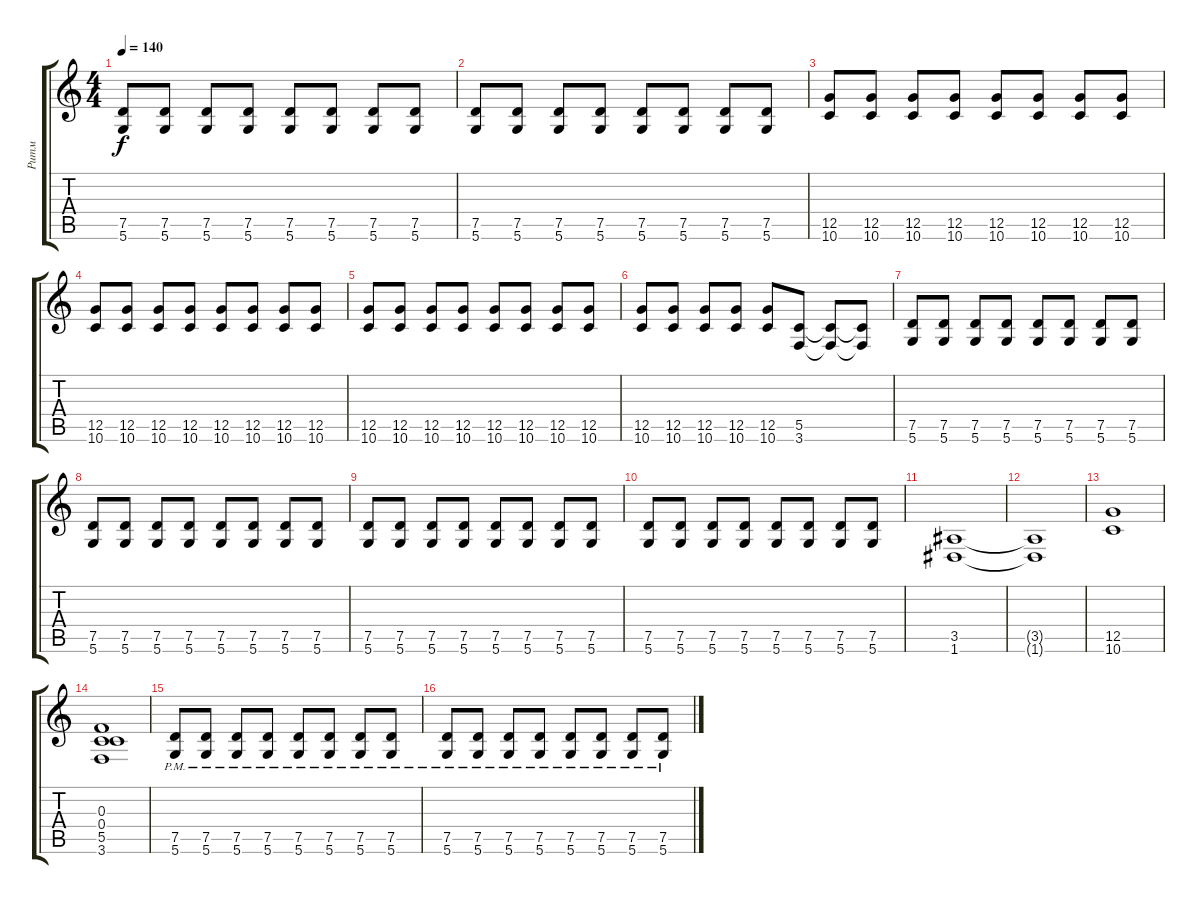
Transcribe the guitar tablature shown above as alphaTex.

\track ("Ритм" "Ритм") {instrument distortionguitar}
\staff {score tabs}
\tuning (D4 A3 F3 C3 G2 D2) {hide}
\ts (4 4)
\tempo 140
\clef g2
\ks c
(7.5 5.6).8{dy f} (7.5 5.6).8 (7.5 5.6).8 (7.5 5.6).8 (7.5 5.6).8 (7.5 5.6).8 (7.5 5.6).8 (7.5 5.6).8 |
(7.5 5.6).8 (7.5 5.6).8 (7.5 5.6).8 (7.5 5.6).8 (7.5 5.6).8 (7.5 5.6).8 (7.5 5.6).8 (7.5 5.6).8 |
(12.5 10.6).8 (12.5 10.6).8 (12.5 10.6).8 (12.5 10.6).8 (12.5 10.6).8 (12.5 10.6).8 (12.5 10.6).8 (12.5 10.6).8 |
(12.5 10.6).8 (12.5 10.6).8 (12.5 10.6).8 (12.5 10.6).8 (12.5 10.6).8 (12.5 10.6).8 (12.5 10.6).8 (12.5 10.6).8 |
(12.5 10.6).8 (12.5 10.6).8 (12.5 10.6).8 (12.5 10.6).8 (12.5 10.6).8 (12.5 10.6).8 (12.5 10.6).8 (12.5 10.6).8 |
(12.5 10.6).8 (12.5 10.6).8 (12.5 10.6).8 (12.5 10.6).8 (12.5 10.6).8 (5.5 3.6).8 (5.5{t} 3.6{t}).8 (5.5{t} 3.6{t}).8 |
(7.5 5.6).8 (7.5 5.6).8 (7.5 5.6).8 (7.5 5.6).8 (7.5 5.6).8 (7.5 5.6).8 (7.5 5.6).8 (7.5 5.6).8 |
(7.5 5.6).8 (7.5 5.6).8 (7.5 5.6).8 (7.5 5.6).8 (7.5 5.6).8 (7.5 5.6).8 (7.5 5.6).8 (7.5 5.6).8 |
(7.5 5.6).8 (7.5 5.6).8 (7.5 5.6).8 (7.5 5.6).8 (7.5 5.6).8 (7.5 5.6).8 (7.5 5.6).8 (7.5 5.6).8 |
(7.5 5.6).8 (7.5 5.6).8 (7.5 5.6).8 (7.5 5.6).8 (7.5 5.6).8 (7.5 5.6).8 (7.5 5.6).8 (7.5 5.6).8 |
(3.5 1.6).1 |
(3.5{t} 1.6{t}).1 |
(12.5 10.6).1 |
(0.3 0.4 5.5 3.6).1 |
(7.5{pm} 5.6{pm}).8 (7.5{pm} 5.6{pm}).8 (7.5{pm} 5.6{pm}).8 (7.5{pm} 5.6{pm}).8 (7.5{pm} 5.6{pm}).8 (7.5{pm} 5.6{pm}).8 (7.5{pm} 5.6{pm}).8 (7.5{pm} 5.6{pm}).8 |
(7.5{pm} 5.6{pm}).8 (7.5{pm} 5.6{pm}).8 (7.5{pm} 5.6{pm}).8 (7.5{pm} 5.6{pm}).8 (7.5{pm} 5.6{pm}).8 (7.5{pm} 5.6{pm}).8 (7.5{pm} 5.6{pm}).8 (7.5{pm} 5.6{pm}).8
